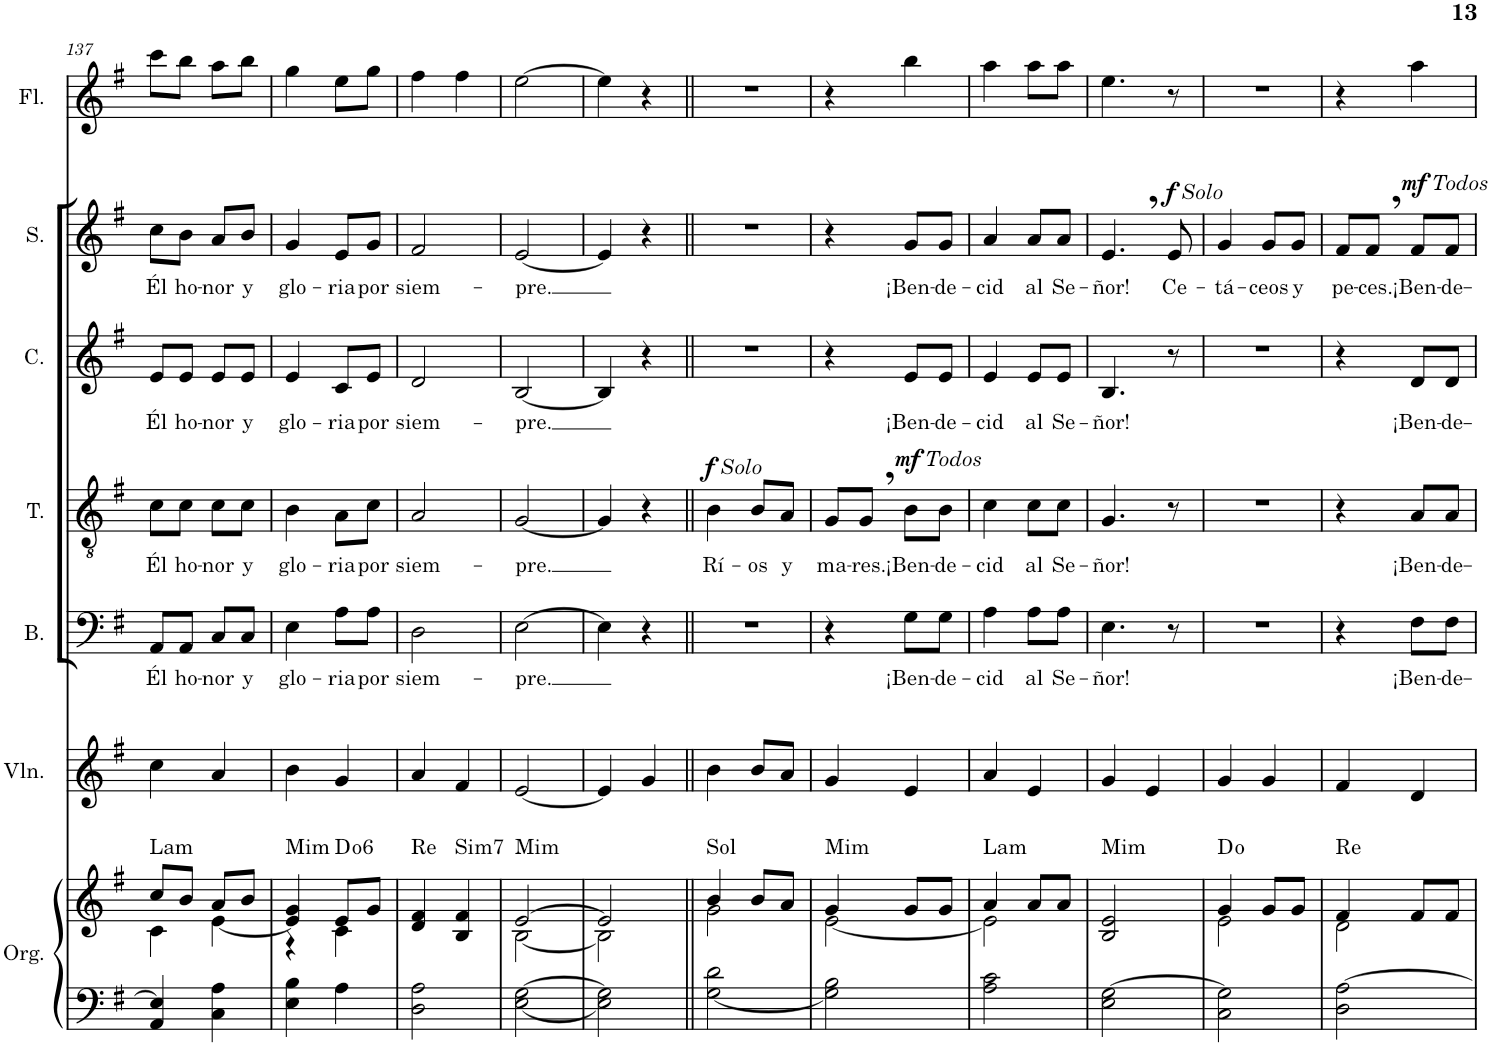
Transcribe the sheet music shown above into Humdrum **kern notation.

**kern	**kern	**harte	**kern	**kern	**text	**kern	**text	**dynam	**kern	**text	**kern	**text	**dynam	**kern
*part7	*part7	*part7	*part6	*part5	*part5	*part4	*part4	*part4	*part3	*part3	*part2	*part2	*part2	*part1
*staff8	*staff7	*	*staff6	*staff5	*staff5	*staff4	*staff4	*staff4	*staff3	*staff3	*staff2	*staff2	*staff2	*staff1
*I"Órgano	*	*	*I"Violín	*I"Bajo	*	*I"Tenor	*	*	*I"Contralto	*	*I"Soprano	*	*	*I"Flauta
*	*	*	*I'Vln.	*I'B.	*	*I'T.	*	*	*I'C.	*	*I'S.	*	*	*I'Fl.
!!LO:PB:g=z
*clefF4	*clefG2	*	*clefG2	*clefF4	*	*clefGv2	*	*	*clefG2	*	*clefG2	*	*	*clefG2
*k[f#]	*k[f#]	*	*k[f#]	*k[f#]	*	*k[f#]	*	*	*k[f#]	*	*k[f#]	*	*	*k[f#]
*M2/4	*M2/4	*	*M2/4	*M2/4	*	*M2/4	*	*	*M2/4	*	*M2/4	*	*	*M2/4
=137	=137	=137	=137	=137	=137	=137	=137	=137	=137	=137	=137	=137	=137	=137
*	*^	*	*	*	*	*	*	*	*	*	*	*	*	*
!	!	!	!LO:H:kt=Lam	!	!	!LO:LY:b	!	!LO:LY:b	!	!	!LO:LY:b	!	!LO:LY:b	!	!
4AA/ 4E/]	8cc/L	4c\	N	4cc\	8AA/L	Él	8c\L	Él	.	8e/L	Él	8cc\L	Él	.	8ccc\L
!	!	!	!	!	!	!LO:LY:b	!	!LO:LY:b	!	!	!LO:LY:b	!	!LO:LY:b	!	!
.	8b/J	.	.	.	8AA/J	ho-	8c\J	ho-	.	8e/J	ho-	8b\J	ho-	.	8bb\J
!	!	!	!	!	!	!LO:LY:b	!	!LO:LY:b	!	!	!LO:LY:b	!	!LO:LY:b	!	!
4C\ 4A\	8a/L	[4e\	.	4a/	8C/L	-nor	8c\L	-nor	.	8e/L	-nor	8a/L	-nor	.	8aa\L
!	!	!	!	!	!	!LO:LY:b	!	!LO:LY:b	!	!	!LO:LY:b	!	!LO:LY:b	!	!
.	8b/J	.	.	.	8C/J	y	8c\J	y	.	8e/J	y	8b/J	y	.	8bb\J
=138	=138	=138	=138	=138	=138	=138	=138	=138	=138	=138	=138	=138	=138	=138	=138
!	!	!	!LO:H:kt=Mim	!	!	!LO:LY:b	!	!LO:LY:b	!	!	!LO:LY:b	!	!LO:LY:b	!	!
4E\ 4B\	4e/] 4g/	4r	N	4b\	4E\	glo-	4B\	glo-	.	4e/	glo-	4g/	glo-	.	4gg\
!	!	!	!LO:H:kt=6	!	!	!LO:LY:b	!	!LO:LY:b	!	!	!LO:LY:b	!	!LO:LY:b	!	!
4A\	8e/L	4c\	D:dim(6)	4g/	8A\L	-ria	8A\L	-ria	.	8c/L	-ria	8e/L	-ria	.	8ee\L
!	!	!	!	!	!	!LO:LY:b	!	!LO:LY:b	!	!	!LO:LY:b	!	!LO:LY:b	!	!
.	8g/J	.	.	.	8A\J	por	8c\J	por	.	8e/J	por	8g/J	por	.	8gg\J
*	*v	*v	*	*	*	*	*	*	*	*	*	*	*	*	*
=139	=139	=139	=139	=139	=139	=139	=139	=139	=139	=139	=139	=139	=139	=139
!	!	!LO:H:kt=Re	!	!	!LO:LY:b	!	!LO:LY:b	!	!	!LO:LY:b	!	!LO:LY:b	!	!
2D\ 2A\	4d/ 4f#/	N	4a/	2D\	siem-	2A/	siem-	.	2d/	siem-	2f#/	siem-	.	4ff#\
!	!	!LO:H:kt=Sim7	!	!	!	!	!	!	!	!	!	!	!	!
.	4B/ 4f#/	N	4f#/	.	.	.	.	.	.	.	.	.	.	4ff#\
=140	=140	=140	=140	=140	=140	=140	=140	=140	=140	=140	=140	=140	=140	=140
*	*^	*	*	*	*	*	*	*	*	*	*	*	*	*
!	!	!	!LO:H:kt=Mim	!	!	!LO:LY:b	!	!LO:LY:b	!	!	!LO:LY:b	!	!LO:LY:b	!	!
[2E\ [2G\	[2e/	[2B\	N	[2e/	[2E\	-pre.	[2G/	-pre.	.	[2B/	-pre.	[2e/	-pre.	.	[2ee\
=141	=141	=141	=141	=141	=141	=141	=141	=141	=141	=141	=141	=141	=141	=141	=141
2E\] 2G\]	2e/]	2B\]	.	4e/]	4E\]	.	4G/]	.	.	4B/]	.	4e/]	.	.	4ee\]
.	.	.	.	4g/	4r	.	4r	.	.	4r	.	4r	.	.	4r
=142||	=142||	=142||	=142||	=142||	=142||	=142||	=142||	=142||	=142||	=142||	=142||	=142||	=142||	=142||	=142||
!	!	!	!	!	!	!	!LO:TX:a:i:t=Solo	!	!	!	!	!	!	!	!
!	!	!	!LO:H:kt=Sol	!	!	!	!	!LO:LY:b	!LO:DY:a	!	!	!	!	!	!
[2G\ 2d\	4b/	2g\	N	4b\	2r	.	4B\	Rí-	f	2r	.	2r	.	.	2r
!	!	!	!	!	!	!	!	!LO:LY:b	!	!	!	!	!	!	!
.	8b/L	.	.	8b/L	.	.	8B/L	-os	.	.	.	.	.	.	.
!	!	!	!	!	!	!	!	!LO:LY:b	!	!	!	!	!	!	!
.	8a/J	.	.	8a/J	.	.	8A/J	y	.	.	.	.	.	.	.
=143	=143	=143	=143	=143	=143	=143	=143	=143	=143	=143	=143	=143	=143	=143	=143
!	!	!	!LO:H:kt=Mim	!	!	!	!	!LO:LY:b	!	!	!	!	!	!	!
2G\] 2B\	4g/	[2e\	N	4g/	4r	.	8G/L	ma-	.	4r	.	4r	.	.	4r
!	!	!	!	!	!	!	!	!LO:LY:b	!	!	!	!	!	!	!
.	.	.	.	.	.	.	8G,/J	-res.	.	.	.	.	.	.	.
!	!	!	!	!	!	!	!LO:TX:a:i:t=Todos	!	!	!	!	!	!	!	!
!	!	!	!	!	!	!LO:LY:b	!	!LO:LY:b	!LO:DY:a	!	!LO:LY:b	!	!LO:LY:b	!	!
.	8g/L	.	.	4e/	8G\L	¡Ben-	8B\L	¡Ben-	mf	8e/L	¡Ben-	8g/L	¡Ben-	.	4bb\
!	!	!	!	!	!	!LO:LY:b	!	!LO:LY:b	!	!	!LO:LY:b	!	!LO:LY:b	!	!
.	8g/J	.	.	.	8G\J	-de-	8B\J	-de-	.	8e/J	-de-	8g/J	-de-	.	.
=144	=144	=144	=144	=144	=144	=144	=144	=144	=144	=144	=144	=144	=144	=144	=144
!	!	!	!LO:H:kt=Lam	!	!	!LO:LY:b	!	!LO:LY:b	!	!	!LO:LY:b	!	!LO:LY:b	!	!
2A\ 2c\	4a/	2e\]	N	4a/	4A\	-cid	4c\	-cid	.	4e/	-cid	4a/	-cid	.	4aa\
!	!	!	!	!	!	!LO:LY:b	!	!LO:LY:b	!	!	!LO:LY:b	!	!LO:LY:b	!	!
.	8a/L	.	.	4e/	8A\L	al	8c\L	al	.	8e/L	al	8a/L	al	.	8aa\L
!	!	!	!	!	!	!LO:LY:b	!	!LO:LY:b	!	!	!LO:LY:b	!	!LO:LY:b	!	!
.	8a/J	.	.	.	8A\J	Se-	8c\J	Se-	.	8e/J	Se-	8a/J	Se-	.	8aa\J
*	*v	*v	*	*	*	*	*	*	*	*	*	*	*	*	*
=145	=145	=145	=145	=145	=145	=145	=145	=145	=145	=145	=145	=145	=145	=145
!	!	!LO:H:kt=Mim	!	!	!LO:LY:b	!	!LO:LY:b	!	!	!LO:LY:b	!	!LO:LY:b	!	!
2E\ [2G\	2B/ 2e/	N	4g/	4.E\	-ñor!	4.G/	-ñor!	.	4.B/	-ñor!	4.e,/	-ñor!	.	4.ee\
.	.	.	4e/	.	.	.	.	.	.	.	.	.	.	.
!	!	!	!	!	!	!	!	!	!	!	!LO:TX:a:i:t=Solo	!	!	!
!	!	!	!	!	!	!	!	!	!	!	!	!LO:LY:b	!LO:DY:a	!
.	.	.	.	8r	.	8r	.	.	8r	.	8e/	Ce-	f	8r
=146	=146	=146	=146	=146	=146	=146	=146	=146	=146	=146	=146	=146	=146	=146
*	*^	*	*	*	*	*	*	*	*	*	*	*	*	*
!	!	!	!	!	!	!	!	!	!	!	!	!	!LO:LY:b	!	!
2C\ 2G\]	4g/	2e\	D:dim	4g/	2r	.	2r	.	.	2r	.	4g/	-tá-	.	2r
!	!	!	!	!	!	!	!	!	!	!	!	!	!LO:LY:b	!	!
.	8g/L	.	.	4g/	.	.	.	.	.	.	.	8g/L	-ceos	.	.
!	!	!	!	!	!	!	!	!	!	!	!	!	!LO:LY:b	!	!
.	8g/J	.	.	.	.	.	.	.	.	.	.	8g/J	y	.	.
=147	=147	=147	=147	=147	=147	=147	=147	=147	=147	=147	=147	=147	=147	=147	=147
!	!	!	!LO:H:kt=Re	!	!	!	!	!	!	!	!	!	!LO:LY:b	!	!
2D\ [2A\	4f#/	2d\	N	4f#/	4r	.	4r	.	.	4r	.	8f#/L	pe-	.	4r
!	!	!	!	!	!	!	!	!	!	!	!	!	!LO:LY:b	!	!
.	.	.	.	.	.	.	.	.	.	.	.	8f#,/J	-ces.	.	.
!	!	!	!	!	!	!	!	!	!	!	!	!LO:TX:a:i:t=Todos	!	!	!
!	!	!	!	!	!	!LO:LY:b	!	!LO:LY:b	!	!	!LO:LY:b	!	!LO:LY:b	!LO:DY:a	!
.	8f#/L	.	.	4d/	8F#\L	¡Ben-	8A/L	¡Ben-	.	8d/L	¡Ben-	8f#/L	¡Ben-	mf	4aa\
!	!	!	!	!	!	!LO:LY:b	!	!LO:LY:b	!	!	!LO:LY:b	!	!LO:LY:b	!	!
.	8f#/J	.	.	.	8F#\J	-de-	8A/J	-de-	.	8d/J	-de-	8f#/J	-de-	.	.
*	*v	*v	*	*	*	*	*	*	*	*	*	*	*	*	*
=	=	=	=	=	=	=	=	=	=	=	=	=	=	=
*-	*-	*-	*-	*-	*-	*-	*-	*-	*-	*-	*-	*-	*-	*-
